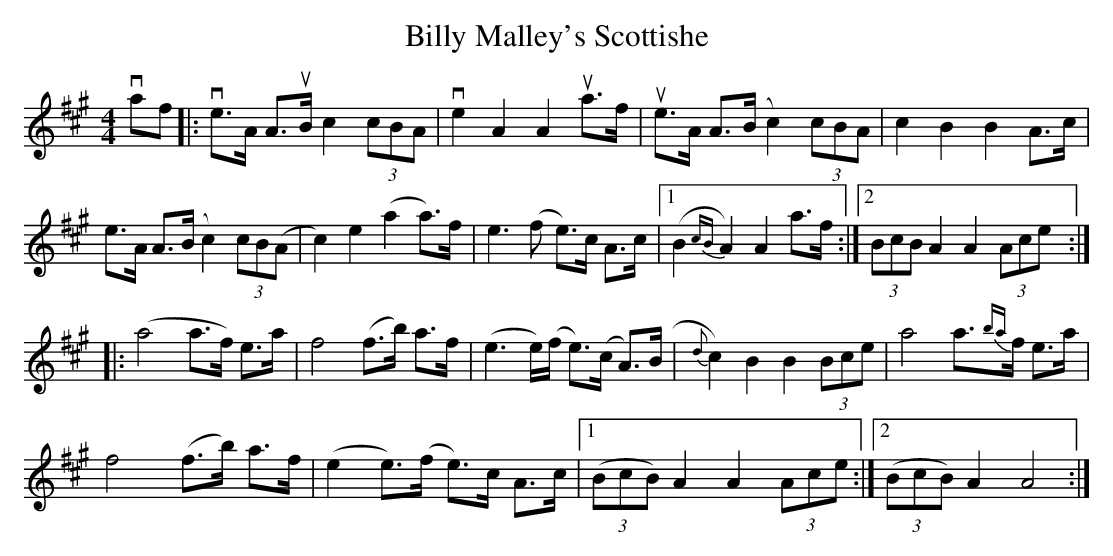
X:1
T:Billy Malley's Scottishe
M:4/4
K:AMj
L:1/8
vaf|:ve>A A>uB c2 (3cBA|ve2 A2 A2 ua>f | ue>A A>(B c2) (3cBA|c2 B2 B2 A>c |
e>A A>(B c2) (3cB(A |c2) e2 (a2a)>f | e3 (f e)>c A>c|1(B2 {cB}A2) A2 a>f:|2(3BcB A2 A2 (3Ace :|:
(a4 a>f) e>a |f4 (f>b) a>f| (e3 e/)(f/ e)>(c A)>(B |{d}c2) B2 B2 (3Bce| a4 a>{ba}f e>a|
f4 (f>b) a>f|(e2 e)>(f e)>c A>c |1(3(BcB) A2 A2 (3Ace:|2(3(BcB) A2 A4:|
